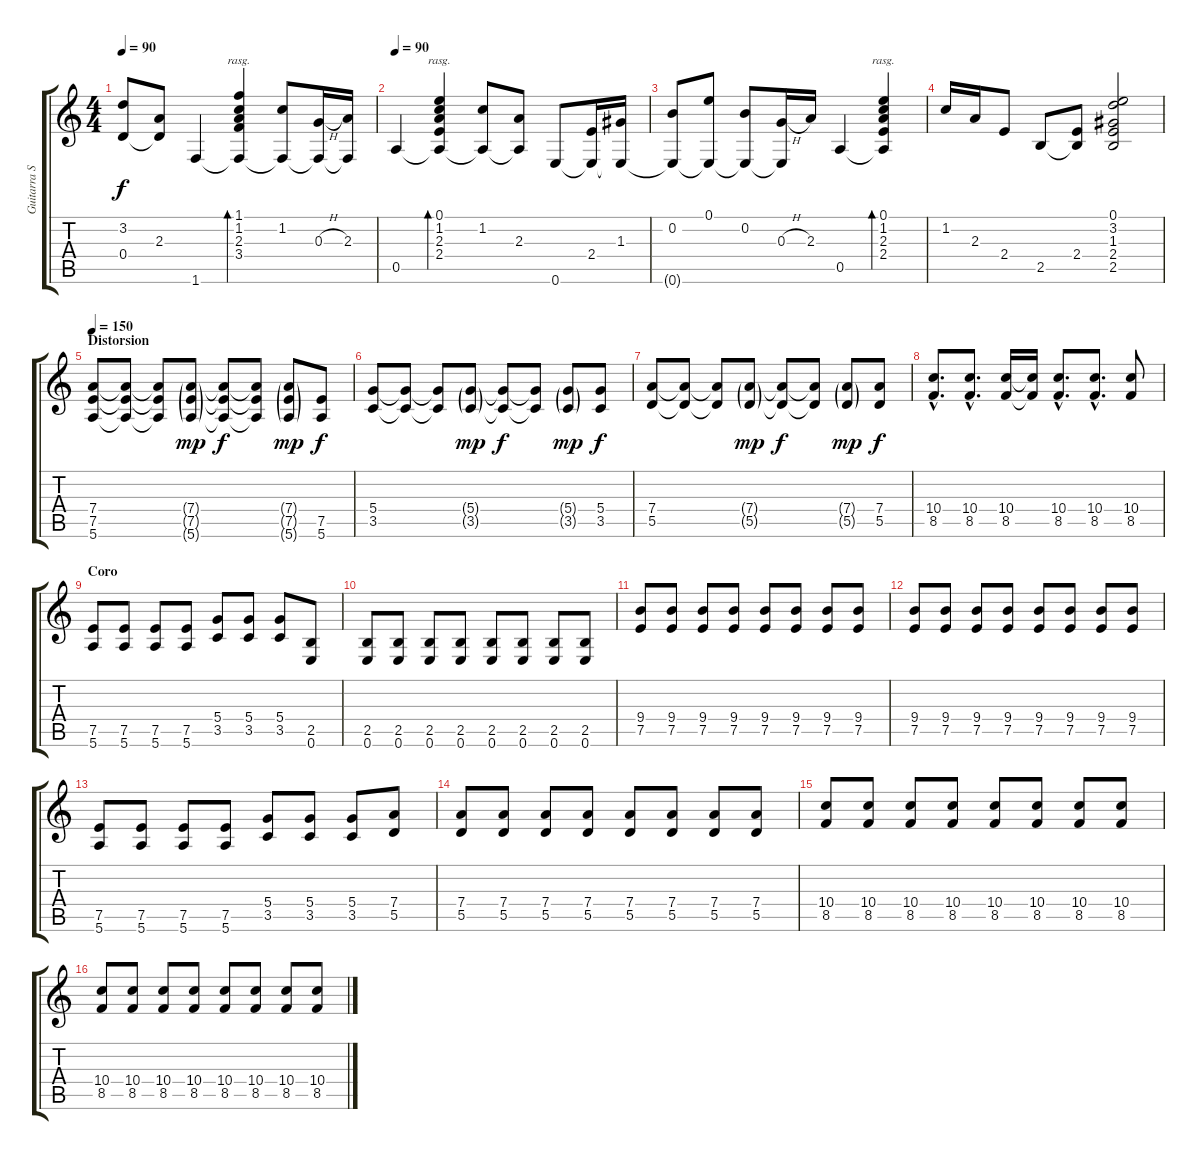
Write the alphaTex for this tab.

\track ("Guitarra Solista" "Guitarra S") {instrument electricguitarclean}
\staff {score tabs}
\tuning (E4 B3 G3 D3 A2 E2) {hide}
\ts (4 4)
\tempo 90
\clef g2
\ks c
(3.2 0.4{t}).8{dy f} (2.3 0.4{t}).8 1.6.4 (1.1 1.2 2.3 3.4 1.6{t}).4{bd 120 rasg ii} (1.2 1.6{t}).8 (0.3{h} 1.6{t}).16 (2.3 1.6{t}).16 |
\tempo 90
0.5.4 (0.1 1.2 2.3 2.4 0.5{t}).4{bd 120 rasg ii} (1.2 0.5{t}).8 (2.3 0.5{t}).8 0.6.8 (2.4 0.6{t}).16 (1.3 0.6{t}).16 |
(0.2 0.6{t}).8 (0.1 0.6{t}).8 (0.2 0.6{t}).8 (0.3{h} 0.6{t}).16 2.3.16 0.5.4 (0.1 1.2 2.3 2.4 0.5{t}).4{bd 120 rasg ii} |
1.2.16 2.3.16 2.4.8 2.5.8 (2.4 2.5{t}).8 (0.1 3.2 1.3 2.4 2.5).2 |
\section ("" "Distorsion")
\tempo 150
(7.4 7.5 5.6).8{instrument overdrivenguitar} (7.4{t} 7.5{t} 5.6{t}).8 (7.4{t} 7.5{t} 5.6{t}).8 (7.4{g} 7.5{g} 5.6{g}).8{dy mp} (7.4{t} 7.5{t} 5.6{t}).8{dy f} (7.4{t} 7.5{t} 5.6{t}).8 (7.4{g} 7.5{g} 5.6{g}).8{dy mp} (7.5 5.6).8{dy f} |
(5.4 3.5).8 (5.4{t} 3.5{t}).8 (5.4{t} 3.5{t}).8 (5.4{g} 3.5{g}).8{dy mp} (5.4{t} 3.5{t}).8{dy f} (5.4{t} 3.5{t}).8 (5.4{g} 3.5{g}).8{dy mp} (5.4 3.5).8{dy f} |
(7.4 5.5).8 (7.4{t} 5.5{t}).8 (7.4{t} 5.5{t}).8 (7.4{g} 5.5{g}).8{dy mp} (7.4{t} 5.5{t}).8{dy f} (7.4{t} 5.5{t}).8 (7.4{g} 5.5{g}).8{dy mp} (7.4 5.5).8{dy f} |
(10.4{hac} 8.5{hac}).8{d} (10.4{hac} 8.5{hac}).8{d} (10.4 8.5).16 (10.4{t} 8.5{t}).16 (10.4{hac} 8.5{hac}).8{d} (10.4{hac} 8.5{hac}).8{d} (10.4 8.5).8 |
\section ("" "Coro")
(7.5 5.6).8 (7.5 5.6).8 (7.5 5.6).8 (7.5 5.6).8 (5.4 3.5).8 (5.4 3.5).8 (5.4 3.5).8 (2.5 0.6).8 |
(2.5 0.6).8 (2.5 0.6).8 (2.5 0.6).8 (2.5 0.6).8 (2.5 0.6).8 (2.5 0.6).8 (2.5 0.6).8 (2.5 0.6).8 |
(9.4 7.5).8 (9.4 7.5).8 (9.4 7.5).8 (9.4 7.5).8 (9.4 7.5).8 (9.4 7.5).8 (9.4 7.5).8 (9.4 7.5).8 |
(9.4 7.5).8 (9.4 7.5).8 (9.4 7.5).8 (9.4 7.5).8 (9.4 7.5).8 (9.4 7.5).8 (9.4 7.5).8 (9.4 7.5).8 |
(7.5 5.6).8 (7.5 5.6).8 (7.5 5.6).8 (7.5 5.6).8 (5.4 3.5).8 (5.4 3.5).8 (5.4 3.5).8 (7.4 5.5).8 |
(7.4 5.5).8 (7.4 5.5).8 (7.4 5.5).8 (7.4 5.5).8 (7.4 5.5).8 (7.4 5.5).8 (7.4 5.5).8 (7.4 5.5).8 |
(10.4 8.5).8 (10.4 8.5).8 (10.4 8.5).8 (10.4 8.5).8 (10.4 8.5).8 (10.4 8.5).8 (10.4 8.5).8 (10.4 8.5).8 |
(10.4 8.5).8 (10.4 8.5).8 (10.4 8.5).8 (10.4 8.5).8 (10.4 8.5).8 (10.4 8.5).8 (10.4 8.5).8 (10.4 8.5).8
